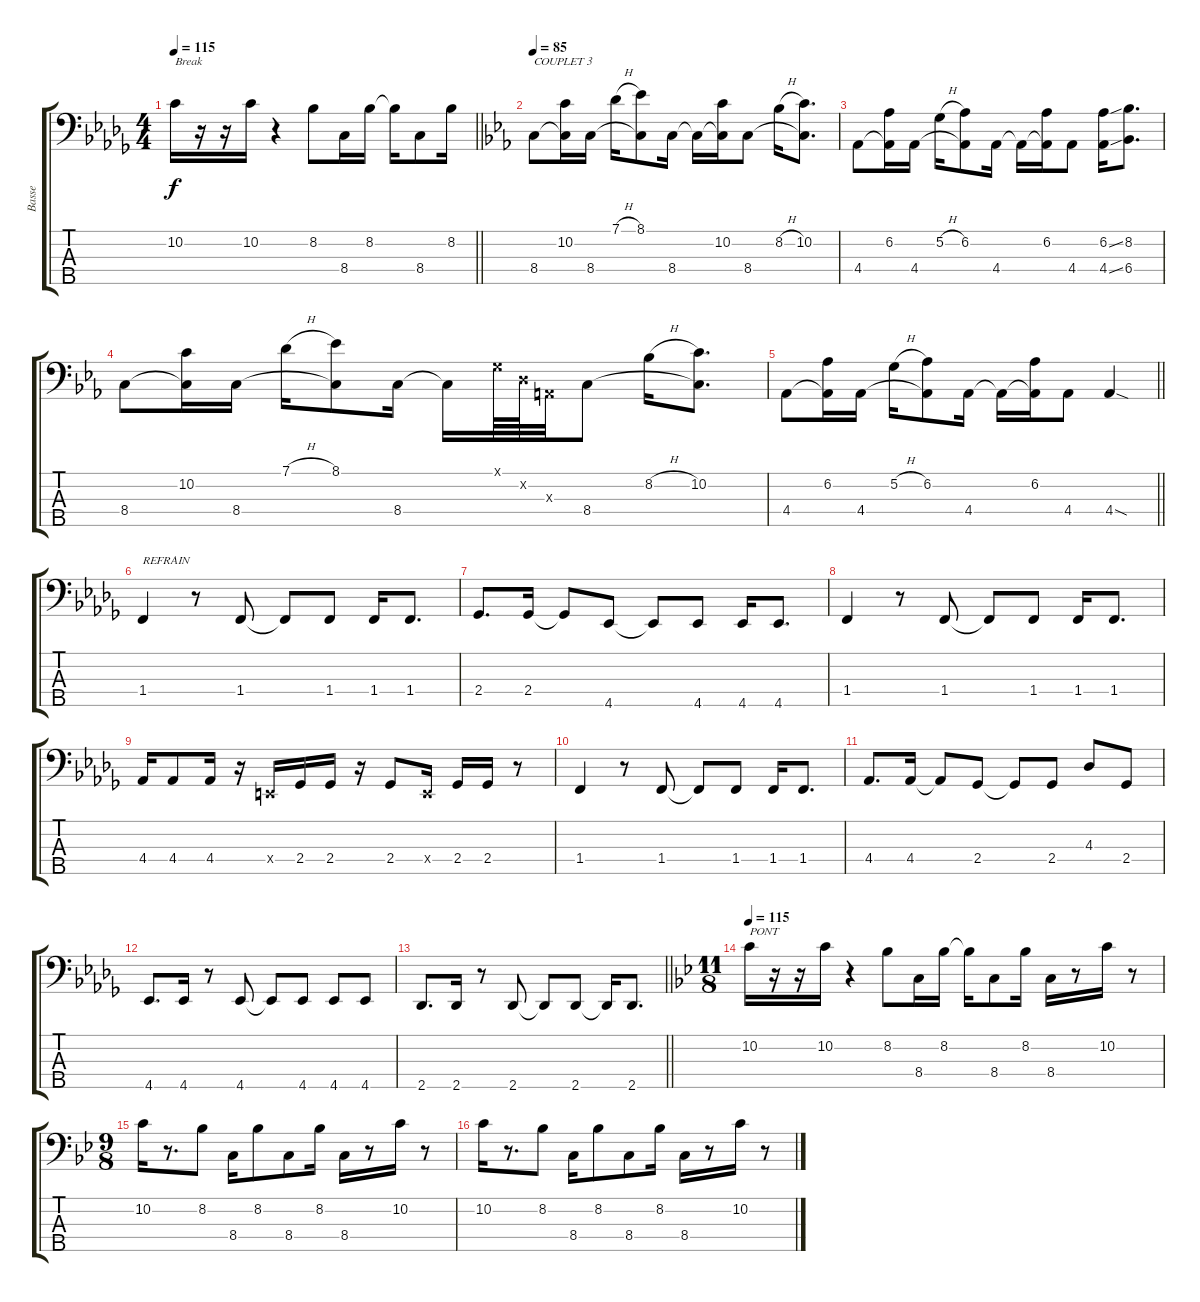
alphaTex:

\track ("Basse" "Basse") {instrument electricbassfinger}
\staff {score tabs}
\tuning (G2 D2 A1 E1 B0) {hide}
\ts (4 4)
\tempo 115
\clef f4
\barLineRight lightlight
\ks db
10.2.16{txt "Break" dy f} r.16 r.16 10.2.16 r.4 8.2.8 8.4.16 8.2.16 8.2{t}.16 8.4.8 8.2.16 |
\tempo 85
\ks eb
8.4.8{txt "COUPLET 3"} (10.2 8.4{t}).16 8.4.16 7.1{h}.16 (8.1 8.4{t}).8 8.4.16 8.4{t}.16 (10.2 8.4{t}).16 8.4.8 8.2{h}.16 (10.2 8.4{t}).8{d} |
4.4.8 (6.2 4.4{t}).16 4.4.16 5.2{h}.16 (6.2 4.4{t}).8 4.4.16 4.4{t}.16 (6.2 4.4{t}).16 4.4.8 (6.2{ss} 4.4{ss}).16 (8.2 6.4).8{d} |
8.4.8 (10.2 8.4{t}).16 8.4.16 7.1{h}.16 (8.1 8.4{t}).8 8.4.16 8.4{t}.16 0.1{x}.64 0.2{x}.64 0.3{x}.32 8.4.8 8.2{h}.16 (10.2 8.4{t}).8{d} |
\barLineRight lightlight
4.4.8 (6.2 4.4{t}).16 4.4.16 5.2{h}.16 (6.2 4.4{t}).8 4.4.16 4.4{t}.16 (6.2 4.4{t}).16 4.4.8 4.4{sod}.4 |
\ks db
1.4.4{txt "REFRAIN"} r.8 1.4.8 1.4{t}.8 1.4.8 1.4.16 1.4.8{d} |
2.4.8{d} 2.4.16 2.4{t}.8 4.5.8 4.5{t}.8 4.5.8 4.5.16 4.5.8{d} |
1.4.4 r.8 1.4.8 1.4{t}.8 1.4.8 1.4.16 1.4.8{d} |
4.4.16 4.4.8 4.4.16 r.16 0.4{x}.16 2.4.16 2.4.16 r.16 2.4.8 0.4{x}.16 2.4.16 2.4.16 r.8 |
1.4.4 r.8 1.4.8 1.4{t}.8 1.4.8 1.4.16 1.4.8{d} |
4.4.8{d} 4.4.16 4.4{t}.8 2.4.8 2.4{t}.8 2.4.8 4.3.8 2.4.8 |
4.5.8{d} 4.5.16 r.8 4.5.8 4.5{t}.8 4.5.8 4.5.8 4.5.8 |
\barLineRight lightlight
2.5.8{d} 2.5.16 r.8 2.5.8 2.5{t}.8 2.5.8 2.5{t}.16 2.5.8{d} |
\ts (11 8)
\tempo 115
\ks bb
10.2.16{txt "PONT"} r.16 r.16 10.2.16 r.4 8.2.8 8.4.16 8.2.16 8.2{t}.16 8.4.8 8.2.16 8.4.16 r.8 10.2.16 r.8 |
\ts (9 8)
10.2.16 r.8{d} 8.2.8 8.4.16 8.2.8 8.4.8 8.2.16 8.4.16 r.8 10.2.16 r.8 |
10.2.16 r.8{d} 8.2.8 8.4.16 8.2.8 8.4.8 8.2.16 8.4.16 r.8 10.2.16 r.8
